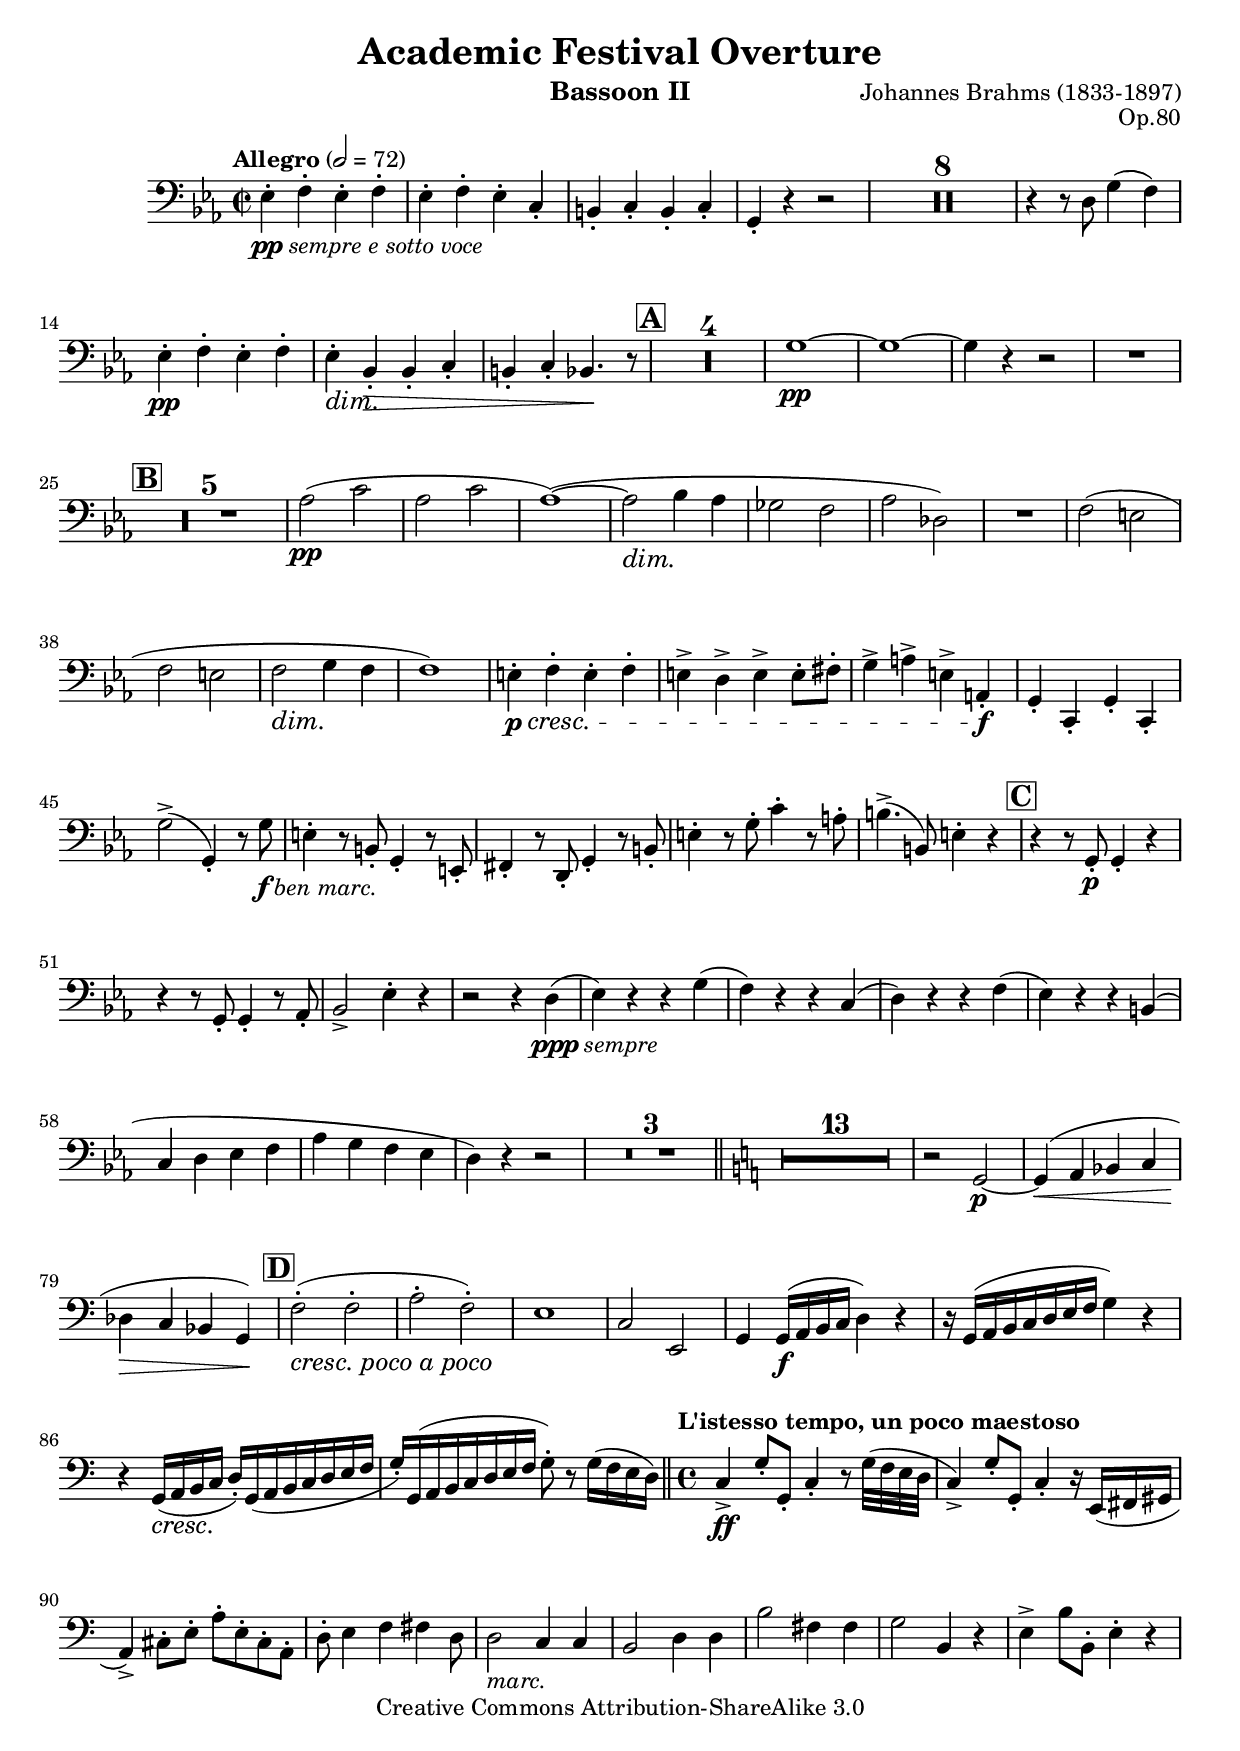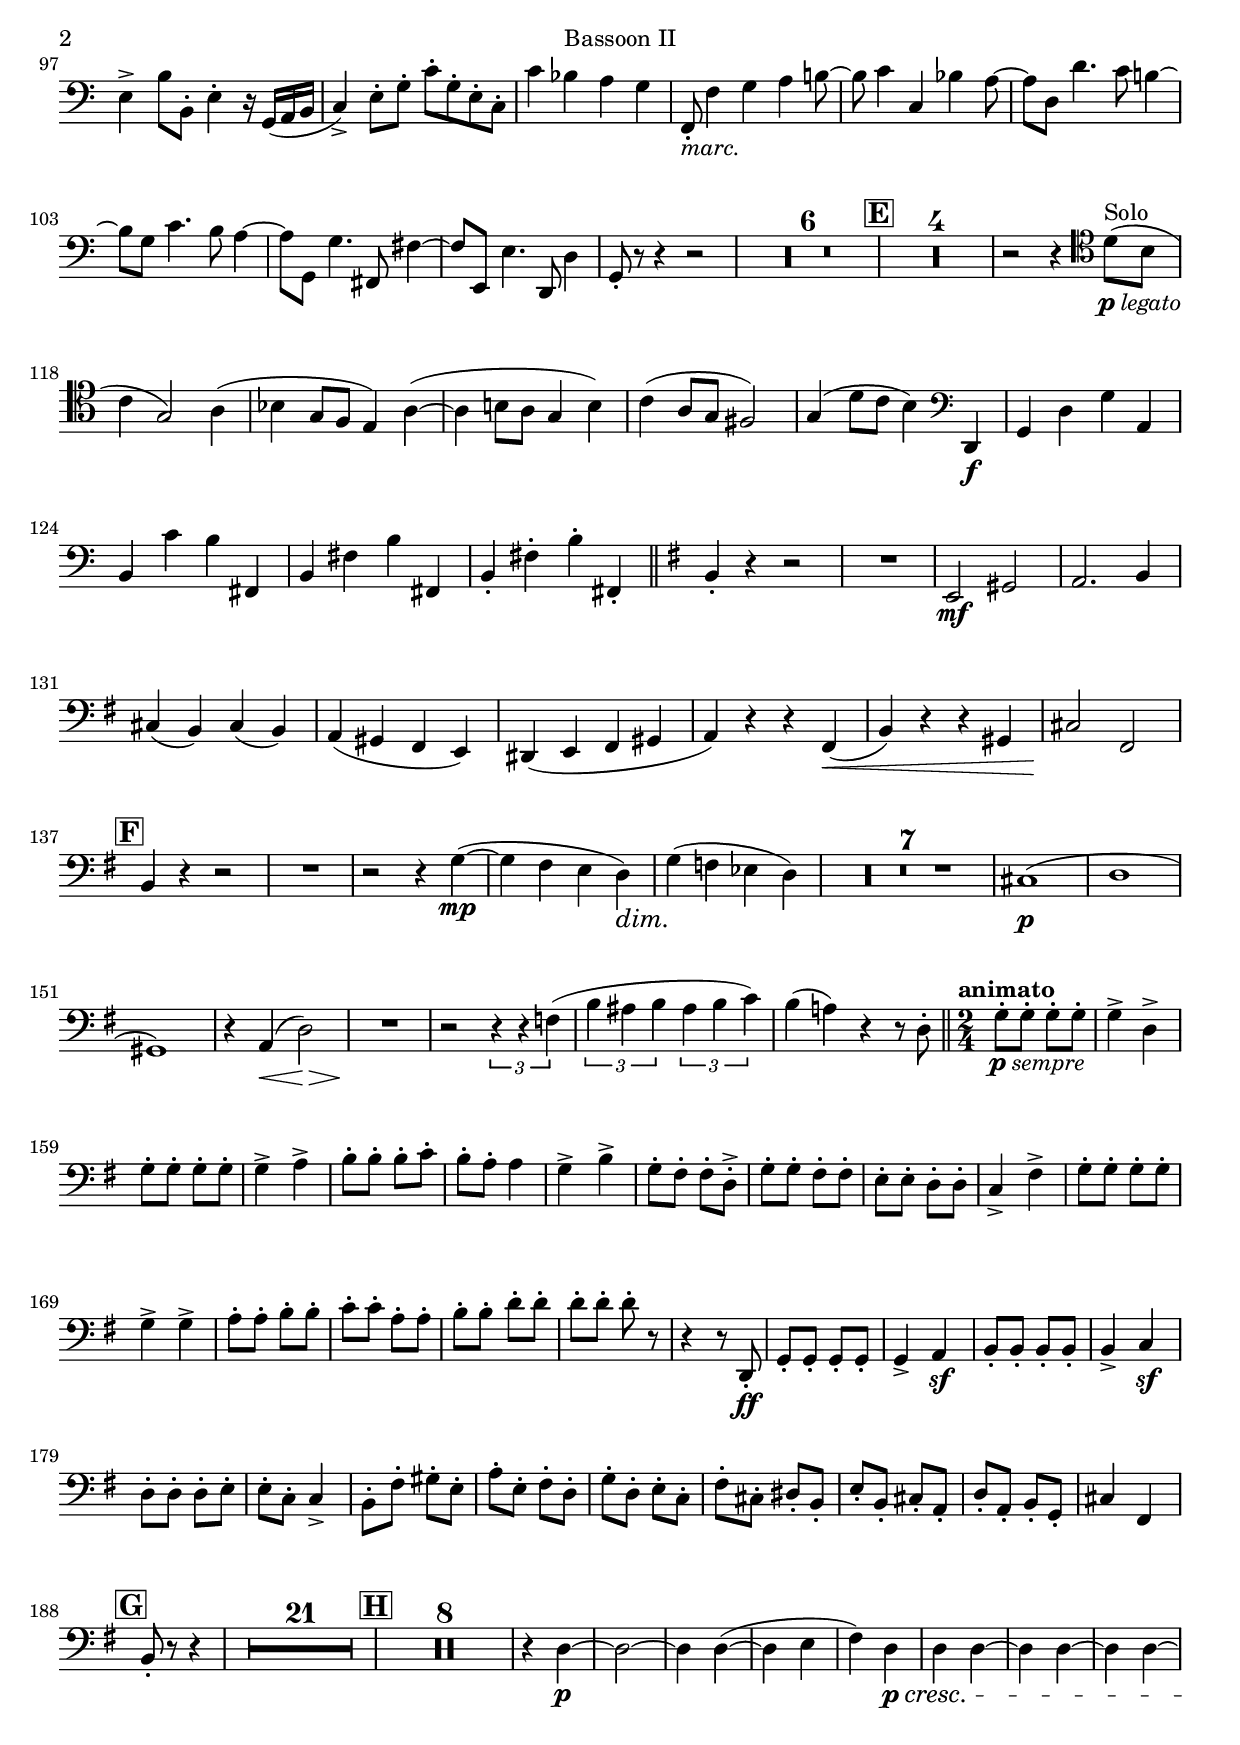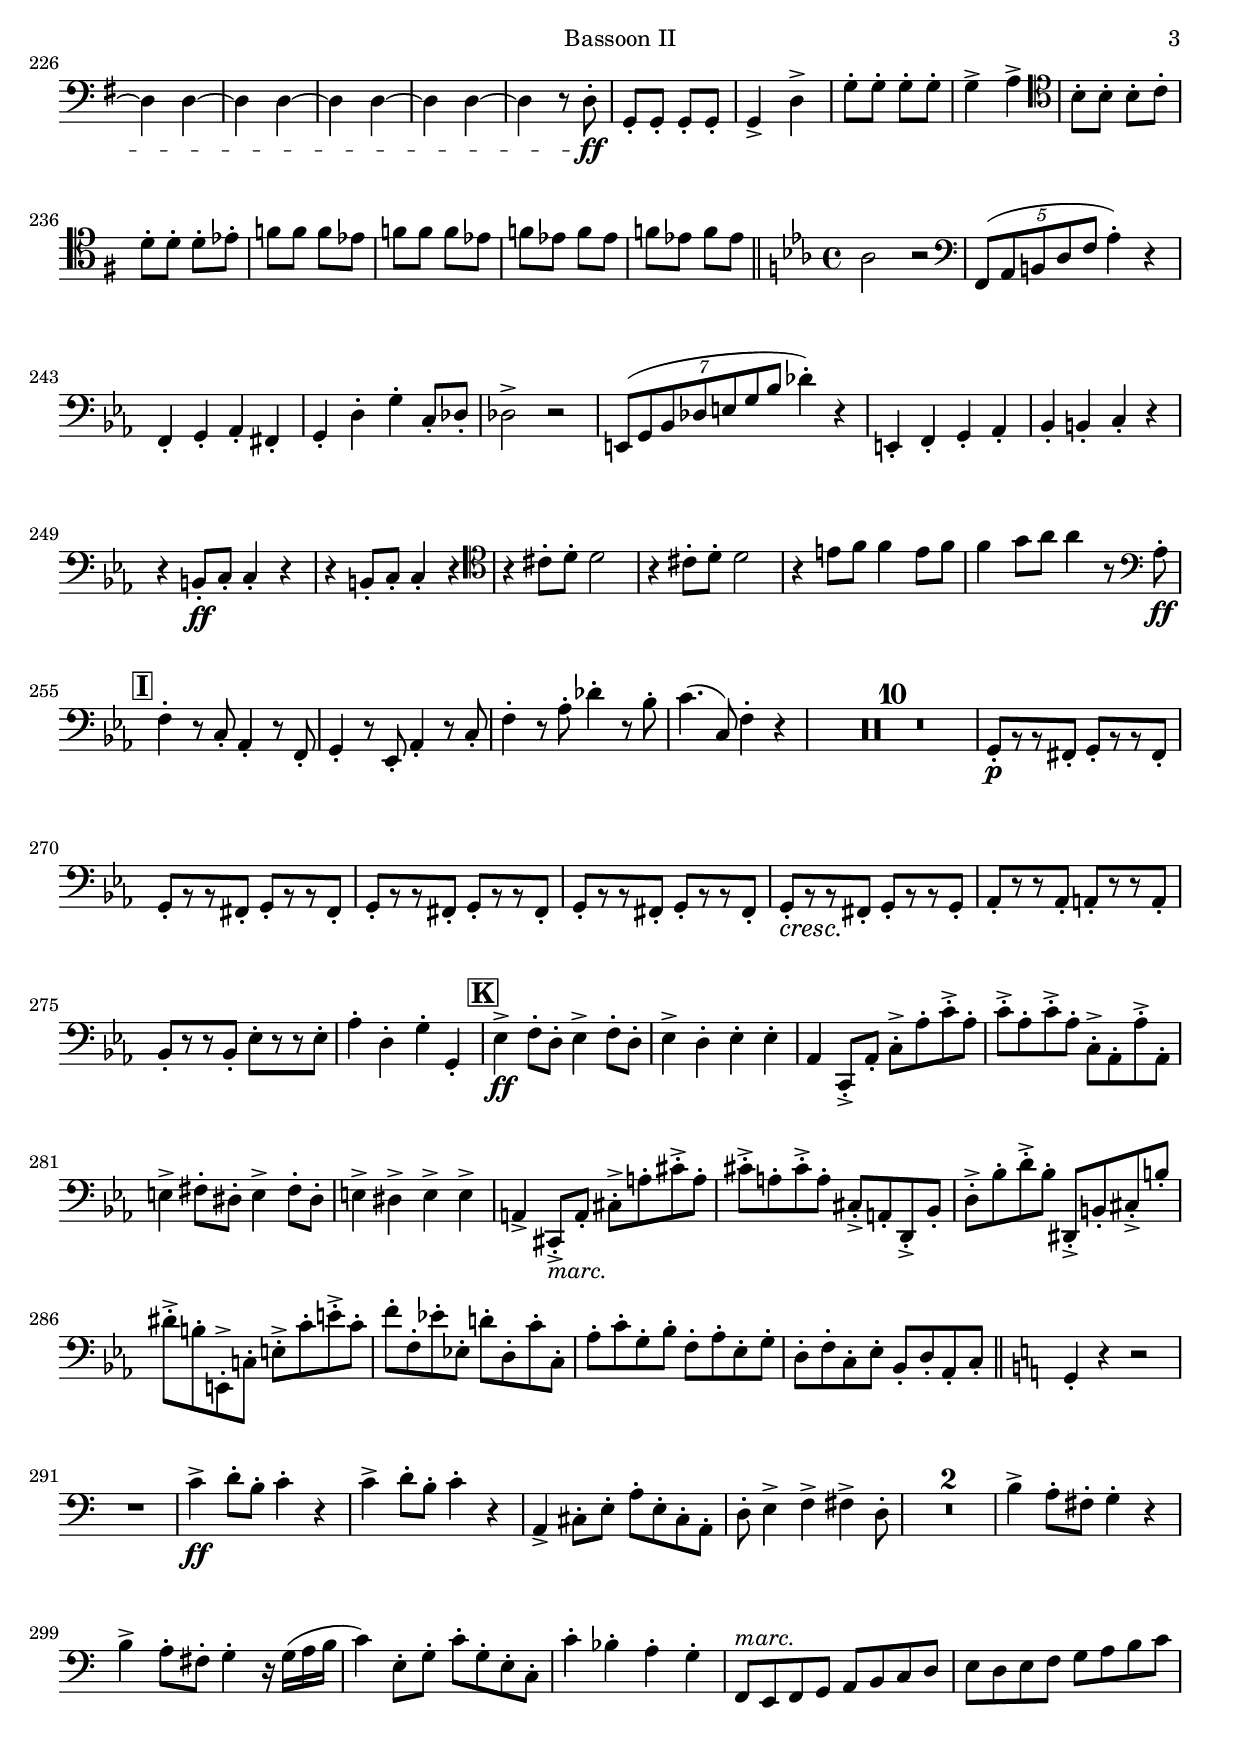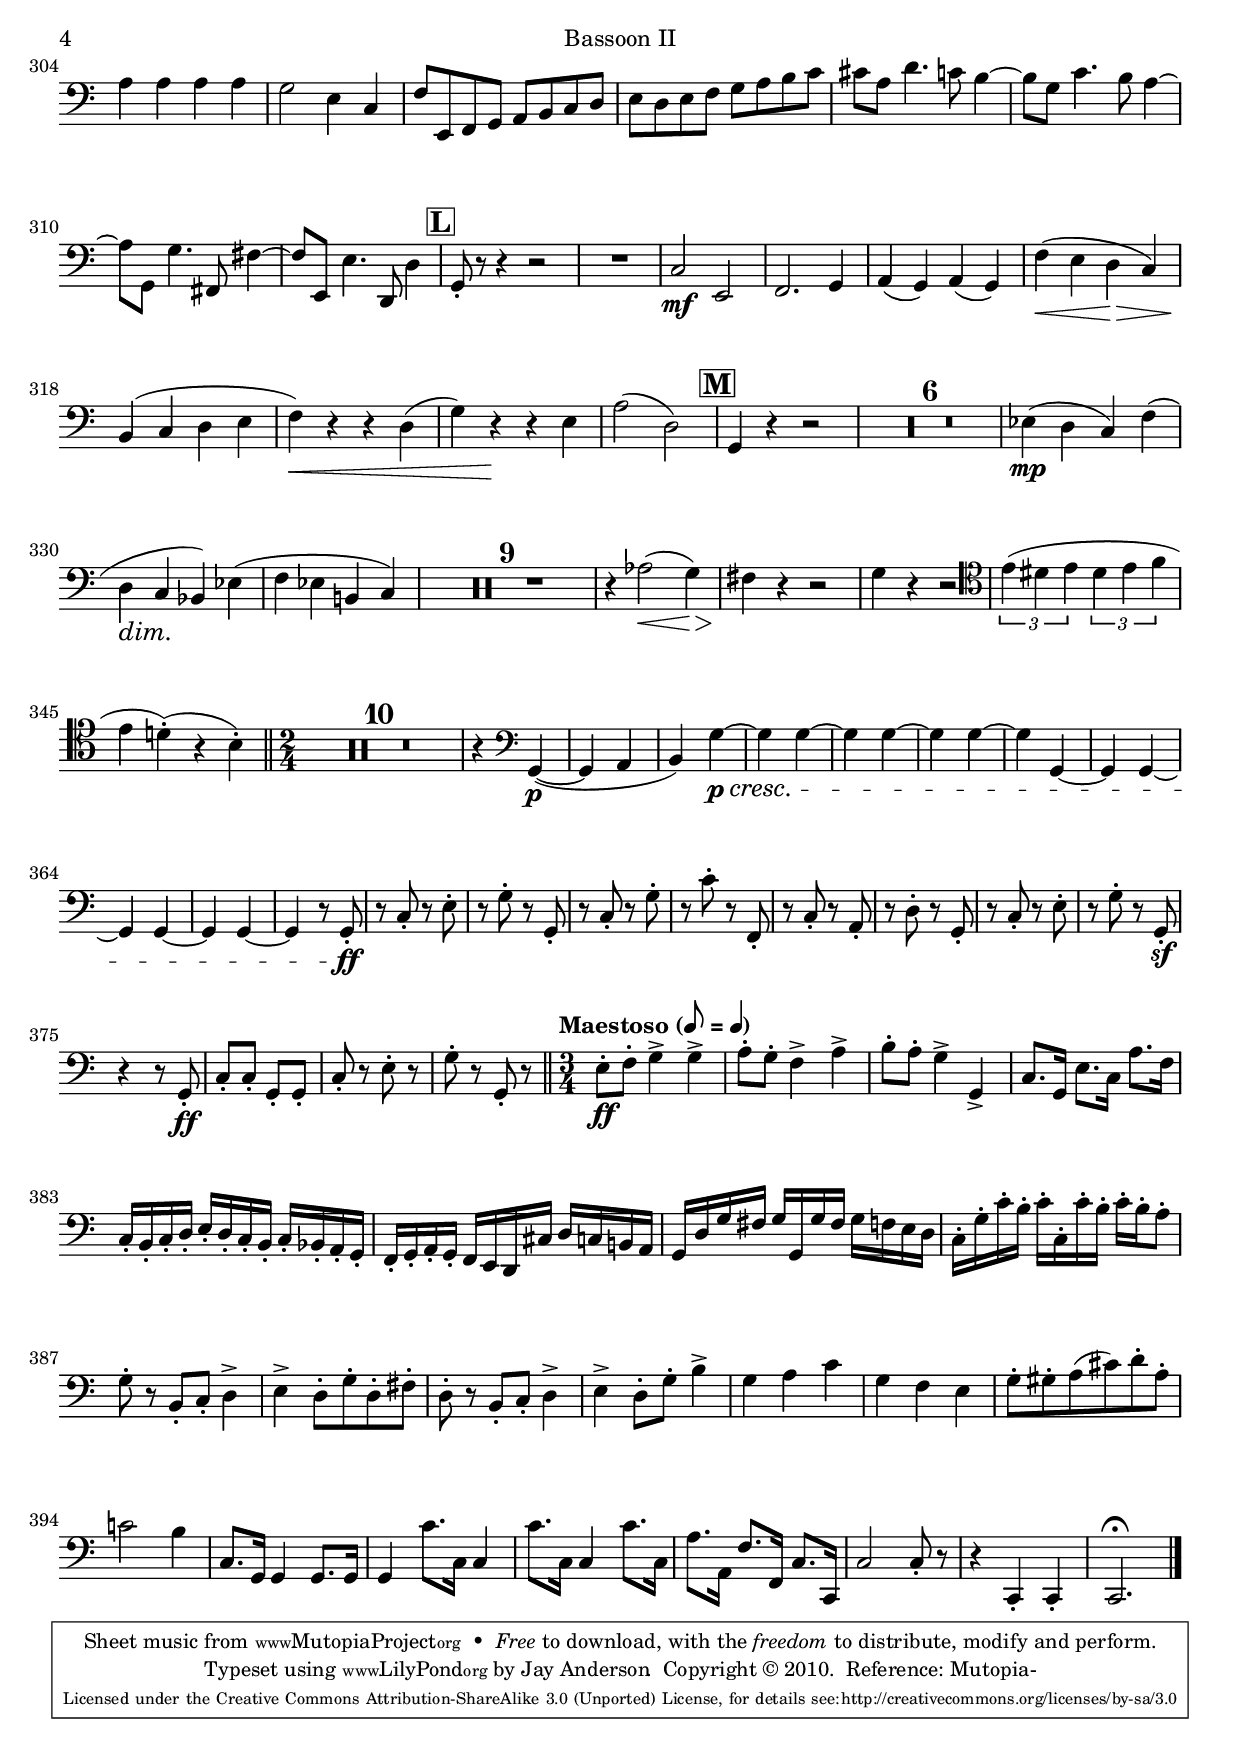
\version "2.13.51"

\include "defs.ily"
\include "bassoon2.ily"

instrument = "Bassoon II"

\include "header.ily"

\score
{
  \new Staff
  {
    << \removeWithTag #'score \bassoonTwo \outline >>
  }
}
